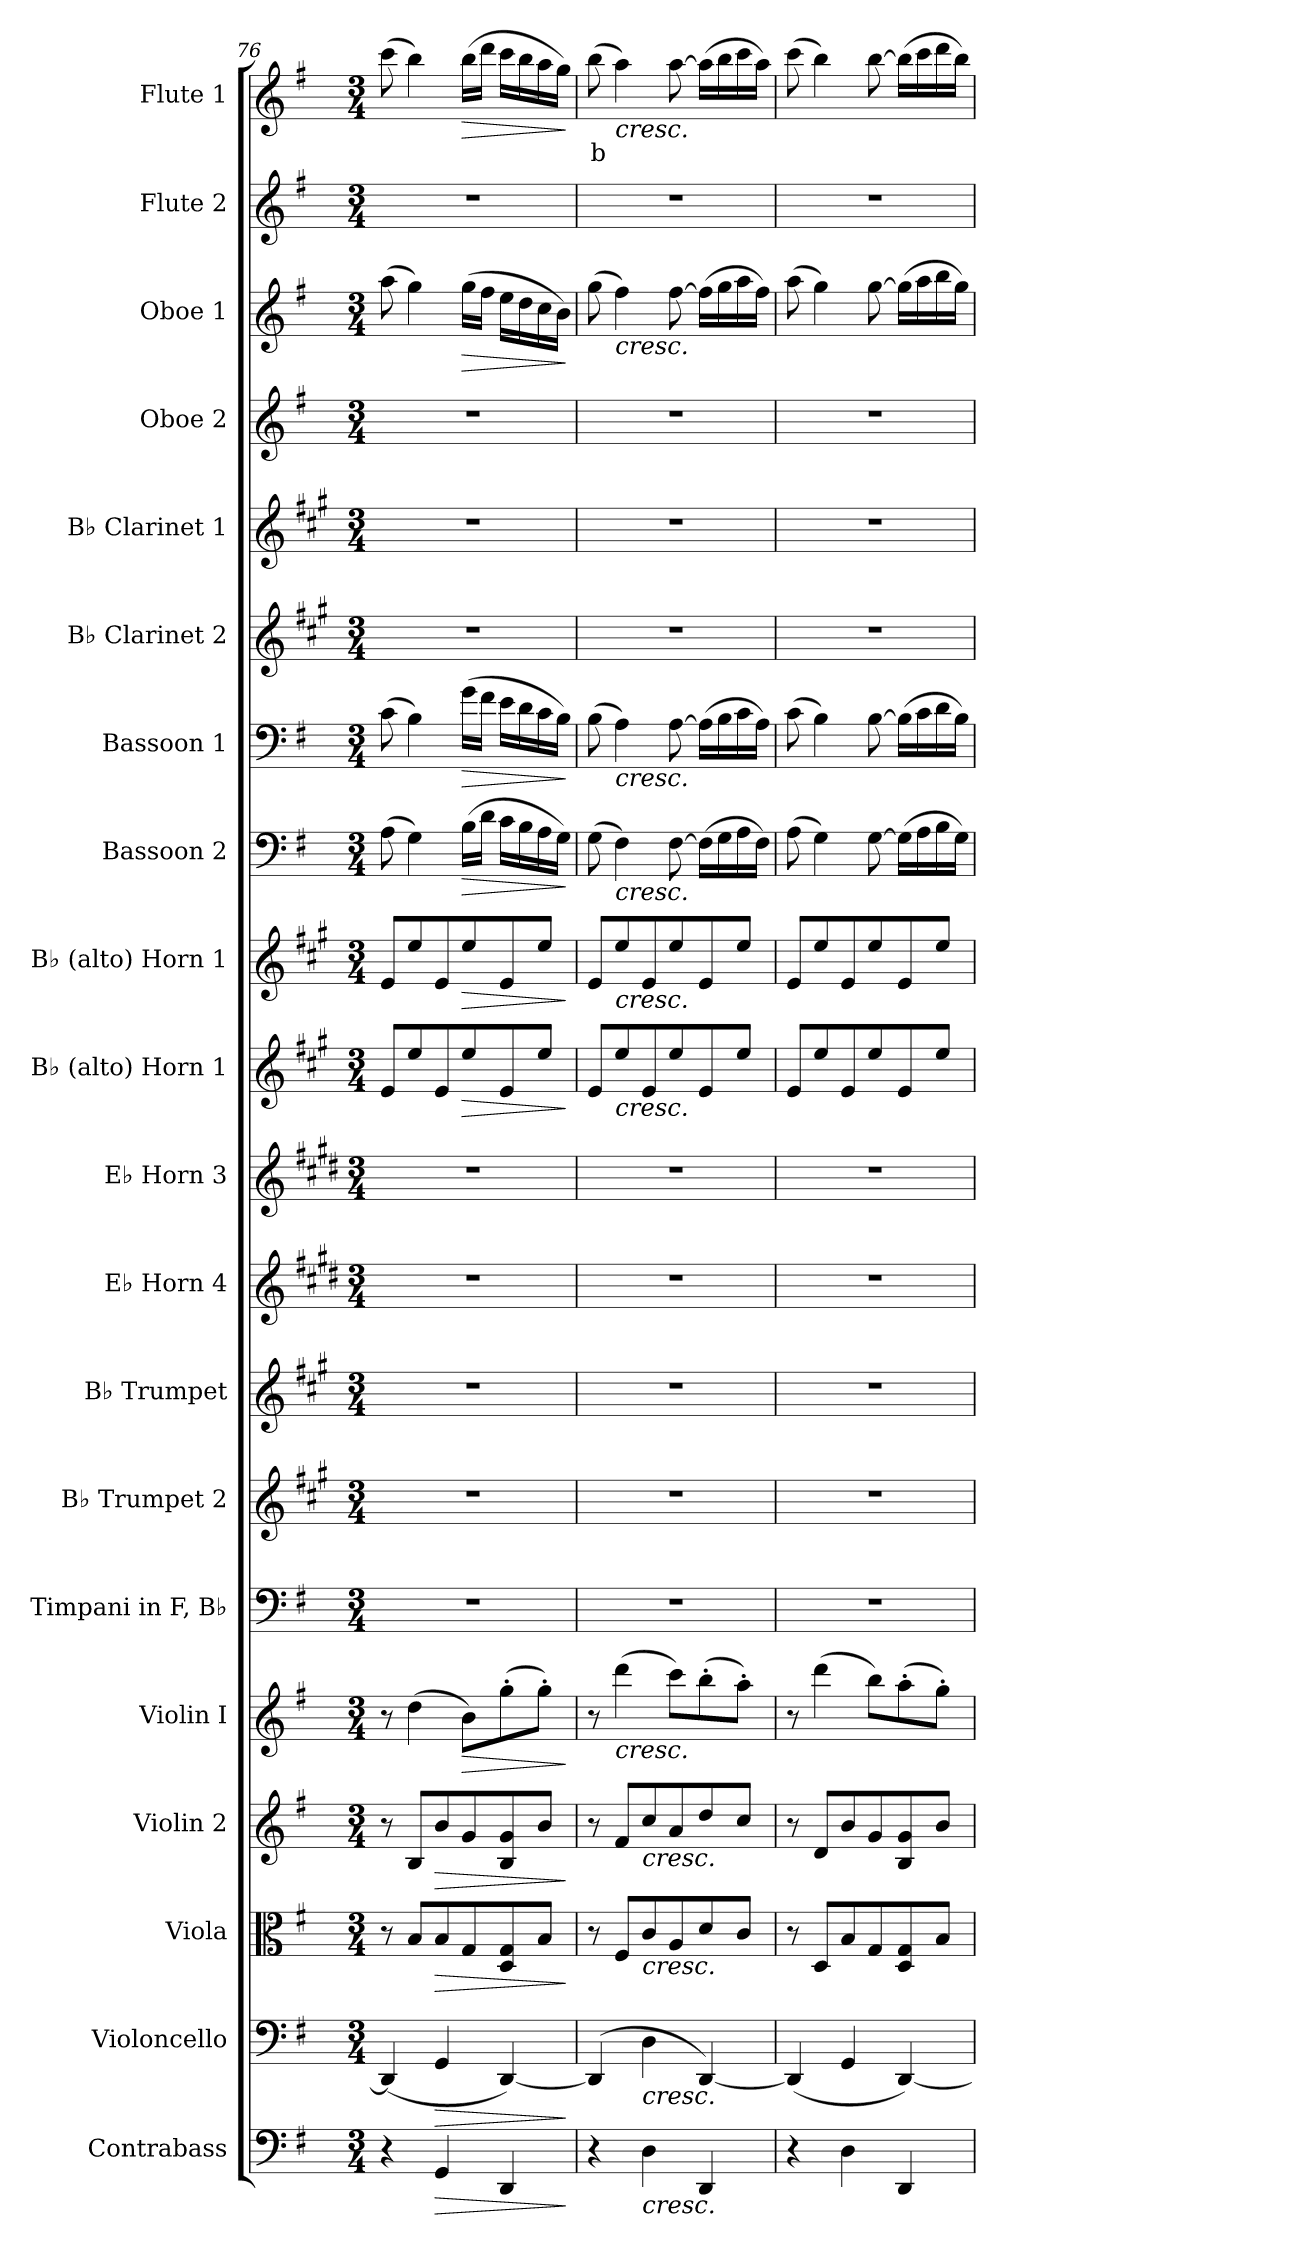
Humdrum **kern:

**kern	**dynam	**kern	**dynam	**kern	**dynam	**kern	**dynam	**kern	**dynam	**kern	**kern	**kern	**kern	**kern	**kern	**dynam	**kern	**dynam	**kern	**dynam	**kern	**dynam	**kern	**kern	**kern	**kern	**dynam	**kern	**kern	**text	**dynam
*part20	*part20	*part19	*part19	*part18	*part18	*part17	*part17	*part16	*part16	*part15	*part14	*part13	*part12	*part11	*part10	*part10	*part9	*part9	*part8	*part8	*part7	*part7	*part6	*part5	*part4	*part3	*part3	*part2	*part1	*part1	*part1
*staff20	*staff20	*staff19	*staff19	*staff18	*staff18	*staff17	*staff17	*staff16	*staff16	*staff15	*staff14	*staff13	*staff12	*staff11	*staff10	*staff10	*staff9	*staff9	*staff8	*staff8	*staff7	*staff7	*staff6	*staff5	*staff4	*staff3	*staff3	*staff2	*staff1	*staff1	*staff1
*I"Contrabass	*	*I"Violoncello	*	*I"Viola	*	*I"Violin 2	*	*I"Violin I	*	*I"Timpani in F, B♭	*I"B♭ Trumpet 2	*I"B♭ Trumpet	*I"E♭ Horn 4	*I"E♭ Horn 3	*I"B♭ (alto) Horn 1	*	*I"B♭ (alto) Horn 1	*	*I"Bassoon 2	*	*I"Bassoon 1	*	*I"B♭ Clarinet 2	*I"B♭ Clarinet 1	*I"Oboe 2	*I"Oboe 1	*	*I"Flute 2	*I"Flute 1	*	*
*I'Cb	*	*I'Vc	*	*I'Vla	*	*I'Vl 2	*	*I'Vl 1	*	*I'Timp	*I'Tpt 2	*I'Tpt 1	*I'Hn 4	*I'Hn 3	*I'Hn 2	*	*I'Hn 1	*	*I'Bsn 2	*	*I'Bsn 1	*	*I'Cl 2	*I'Cl 1	*I'Ob 2	*I'Ob 1	*	*I'Fl 2	*I'Fl 1	*	*
*clefF4	*	*clefF4	*	*clefC3	*	*clefG2	*	*clefG2	*	*clefF4	*clefG2	*clefG2	*clefG2	*clefG2	*clefG2	*	*clefG2	*	*clefF4	*	*clefF4	*	*clefG2	*clefG2	*clefG2	*clefG2	*	*clefG2	*clefG2	*	*
*ITrd7c12	*	*	*	*	*	*	*	*	*	*	*ITrd1c2	*ITrd1c2	*ITrd4c7	*ITrd4c7	*ITrd4c7	*	*ITrd4c7	*	*	*	*	*	*ITrd1c2	*ITrd1c2	*	*	*	*	*	*	*
*k[f#]	*	*k[f#]	*	*k[f#]	*	*k[f#]	*	*k[f#]	*	*k[f#]	*k[f#]	*k[f#]	*k[f#c#g#]	*k[f#c#g#]	*k[f#c#]	*	*k[f#c#]	*	*k[f#]	*	*k[f#]	*	*k[f#]	*k[f#]	*k[f#]	*k[f#]	*	*k[f#]	*k[f#]	*	*
*M3/4	*	*M3/4	*	*M3/4	*	*M3/4	*	*M3/4	*	*M3/4	*M3/4	*M3/4	*M3/4	*M3/4	*M3/4	*	*M3/4	*	*M3/4	*	*M3/4	*	*M3/4	*M3/4	*M3/4	*M3/4	*	*M3/4	*M3/4	*	*
=76	=76	=76	=76	=76	=76	=76	=76	=76	=76	=76	=76	=76	=76	=76	=76	=76	=76	=76	=76	=76	=76	=76	=76	=76	=76	=76	=76	=76	=76	=76	=76
4r	.	(<4DD/]	.	8r	.	8r	.	8r	.	2.r	2.r	2.r	2.r	2.r	8A/L	.	8A/L	.	(>8A\	.	(>8c\	.	2.r	2.r	2.r	(>8aa\	.	2.r	(>8ccc\	.	.
.	.	.	.	8B/L	.	8B/L	.	(>4dd\	.	.	.	.	.	.	8a/	.	8a/	.	4G\)	.	4B\)	.	.	.	.	4gg\)	.	.	4bb\)	.	.
!	!LO:HP:b	!	!LO:HP:b	!	!LO:HP:b	!	!LO:HP:b	!	!	!	!	!	!	!	!	!	!	!	!	!	!	!	!	!	!	!	!	!	!	!	!
4GGG/	>	4GG/	>	8B/	>	8b/	>	.	.	.	.	.	.	.	8A/	.	8A/	.	.	.	.	.	.	.	.	.	.	.	.	.	.
!	!	!	!	!	!	!	!	!	!LO:HP:b	!	!	!	!	!	!	!LO:HP:b	!	!LO:HP:b	!	!LO:HP:b	!	!LO:HP:b	!	!	!	!	!LO:HP:b	!	!	!	!LO:HP:b
.	.	.	.	8G/	.	8g/	.	8b\L)	>	.	.	.	.	.	8a/	>	8a/	>	(>16B\LL	>	(>16g\LL	>	.	.	.	(>16gg\LL	>	.	(>16bb\LL	.	>
.	.	.	.	.	.	.	.	.	.	.	.	.	.	.	.	.	.	.	16d\JJ	.	16f#\JJ	.	.	.	.	16ff#\JJ	.	.	16ddd\JJ	.	.
4DDD/	.	[4DD/)	.	8D/ 8G/	.	8B/ 8g/	.	(>8gg'\	.	.	.	.	.	.	8A/	.	8A/	.	16c\LL	.	16e\LL	.	.	.	.	16ee\LL	.	.	16ccc\LL	.	.
.	.	.	.	.	.	.	.	.	.	.	.	.	.	.	.	.	.	.	16B\	.	16d\	.	.	.	.	16dd\	.	.	16bb\	.	.
.	.	.	.	8B/J	.	8b/J	.	8gg'\J)	.	.	.	.	.	.	8a/J	.	8a/J	.	16A\	.	16c\	.	.	.	.	16cc\	.	.	16aa\	.	.
.	.	.	.	.	.	.	.	.	.	.	.	.	.	.	.	.	.	.	16G\JJ)	.	16B\JJ)	.	.	.	.	16b\JJ)	.	.	16gg\JJ)	.	.
.	]	.	]	.	]	.	]	.	]	.	.	.	.	.	.	]	.	]	.	]	.	]	.	.	.	.	]	.	.	.	]
=77	=77	=77	=77	=77	=77	=77	=77	=77	=77	=77	=77	=77	=77	=77	=77	=77	=77	=77	=77	=77	=77	=77	=77	=77	=77	=77	=77	=77	=77	=77	=77
!	!	!	!	!	!	!	!	!	!	!	!	!	!	!	!	!	!	!	!	!	!	!	!	!	!	!	!	!	!	!LO:LY:b:color=#FF0000	!
4r	.	(>4DD/]	.	8r	.	8r	.	8r	.	2.r	2.r	2.r	2.r	2.r	8A/L	.	8A/L	.	(>8G\	.	(>8B\	.	2.r	2.r	2.r	(>8gg\	.	2.r	(>8bb\	b	.
!	!	!	!	!	!	!	!	!	!	!	!	!	!	!	!	!	!	!	!	!	!	!	!	!	!	!	!	!	!LO:TX:b:i:t=cresc.	!	!
!	!	!	!	!	!	!	!	!	!	!	!	!	!	!	!	!	!	!	!	!	!	!	!	!	!	!LO:TX:b:i:t=cresc.	!	!	!	!	!
!	!	!	!	!	!	!	!	!	!	!	!	!	!	!	!	!	!	!	!	!	!LO:TX:b:i:t=cresc.	!	!	!	!	!	!	!	!	!	!
!	!	!	!	!	!	!	!	!	!	!	!	!	!	!	!	!	!	!	!LO:TX:b:i:t=cresc.	!	!	!	!	!	!	!	!	!	!	!	!
!	!	!	!	!	!	!	!	!	!	!	!	!	!	!	!	!	!LO:TX:b:i:t=cresc.	!	!	!	!	!	!	!	!	!	!	!	!	!	!
!	!	!	!	!	!	!	!	!	!	!	!	!	!	!	!LO:TX:b:i:t=cresc.	!	!	!	!	!	!	!	!	!	!	!	!	!	!	!	!
!	!	!	!	!	!	!	!	!LO:TX:b:i:t=cresc.	!	!	!	!	!	!	!	!	!	!	!	!	!	!	!	!	!	!	!	!	!	!	!
.	.	.	.	8F#/L	.	8f#/L	.	(>4ddd\	.	.	.	.	.	.	8a/	.	8a/	.	4F#\)	.	4A\)	.	.	.	.	4ff#\)	.	.	4aa\)	.	.
!	!	!	!	!	!	!LO:TX:b:i:t=cresc.	!	!	!	!	!	!	!	!	!	!	!	!	!	!	!	!	!	!	!	!	!	!	!	!	!
!	!	!	!	!LO:TX:b:i:t=cresc.	!	!	!	!	!	!	!	!	!	!	!	!	!	!	!	!	!	!	!	!	!	!	!	!	!	!	!
!	!	!LO:TX:b:i:t=cresc.	!	!	!	!	!	!	!	!	!	!	!	!	!	!	!	!	!	!	!	!	!	!	!	!	!	!	!	!	!
!LO:TX:b:i:t=cresc.	!	!	!	!	!	!	!	!	!	!	!	!	!	!	!	!	!	!	!	!	!	!	!	!	!	!	!	!	!	!	!
4DD\	.	4D\	.	8c/	.	8cc/	.	.	.	.	.	.	.	.	8A/	.	8A/	.	.	.	.	.	.	.	.	.	.	.	.	.	.
.	.	.	.	8A/	.	8a/	.	8ccc\L)	.	.	.	.	.	.	8a/	.	8a/	.	[8F#\	.	[8A\	.	.	.	.	[8ff#\	.	.	[8aa\	.	.
4DDD/	.	[4DD/)	.	8d/	.	8dd/	.	(>8bb'\	.	.	.	.	.	.	8A/	.	8A/	.	(>16F#\LL]	.	(>16A\LL]	.	.	.	.	(>16ff#\LL]	.	.	(>16aa\LL]	.	.
.	.	.	.	.	.	.	.	.	.	.	.	.	.	.	.	.	.	.	16G\	.	16B\	.	.	.	.	16gg\	.	.	16bb\	.	.
.	.	.	.	8c/J	.	8cc/J	.	8aa'\J)	.	.	.	.	.	.	8a/J	.	8a/J	.	16A\	.	16c\	.	.	.	.	16aa\	.	.	16ccc\	.	.
.	.	.	.	.	.	.	.	.	.	.	.	.	.	.	.	.	.	.	16F#\JJ)	.	16A\JJ)	.	.	.	.	16ff#\JJ)	.	.	16aa\JJ)	.	.
=78	=78	=78	=78	=78	=78	=78	=78	=78	=78	=78	=78	=78	=78	=78	=78	=78	=78	=78	=78	=78	=78	=78	=78	=78	=78	=78	=78	=78	=78	=78	=78
4r	.	(<4DD/]	.	8r	.	8r	.	8r	.	2.r	2.r	2.r	2.r	2.r	8A/L	.	8A/L	.	(>8A\	.	(>8c\	.	2.r	2.r	2.r	(>8aa\	.	2.r	(>8ccc\	.	.
.	.	.	.	8D/L	.	8d/L	.	(>4ddd\	.	.	.	.	.	.	8a/	.	8a/	.	4G\)	.	4B\)	.	.	.	.	4gg\)	.	.	4bb\)	.	.
4DD\	.	4GG/	.	8B/	.	8b/	.	.	.	.	.	.	.	.	8A/	.	8A/	.	.	.	.	.	.	.	.	.	.	.	.	.	.
.	.	.	.	8G/	.	8g/	.	8bb\L)	.	.	.	.	.	.	8a/	.	8a/	.	[8G\	.	[8B\	.	.	.	.	[8gg\	.	.	[8bb\	.	.
4DDD/	.	[4DD/)	.	8D/ 8G/	.	8B/ 8g/	.	(>8aa'\	.	.	.	.	.	.	8A/	.	8A/	.	(>16G\LL]	.	(>16B\LL]	.	.	.	.	(>16gg\LL]	.	.	(>16bb\LL]	.	.
.	.	.	.	.	.	.	.	.	.	.	.	.	.	.	.	.	.	.	16A\	.	16c\	.	.	.	.	16aa\	.	.	16ccc\	.	.
.	.	.	.	8B/J	.	8b/J	.	8gg'\J)	.	.	.	.	.	.	8a/J	.	8a/J	.	16B\	.	16d\	.	.	.	.	16bb\	.	.	16ddd\	.	.
.	.	.	.	.	.	.	.	.	.	.	.	.	.	.	.	.	.	.	16G\JJ)	.	16B\JJ)	.	.	.	.	16gg\JJ)	.	.	16bb\JJ)	.	.
=	=	=	=	=	=	=	=	=	=	=	=	=	=	=	=	=	=	=	=	=	=	=	=	=	=	=	=	=	=	=	=
*-	*-	*-	*-	*-	*-	*-	*-	*-	*-	*-	*-	*-	*-	*-	*-	*-	*-	*-	*-	*-	*-	*-	*-	*-	*-	*-	*-	*-	*-	*-	*-
